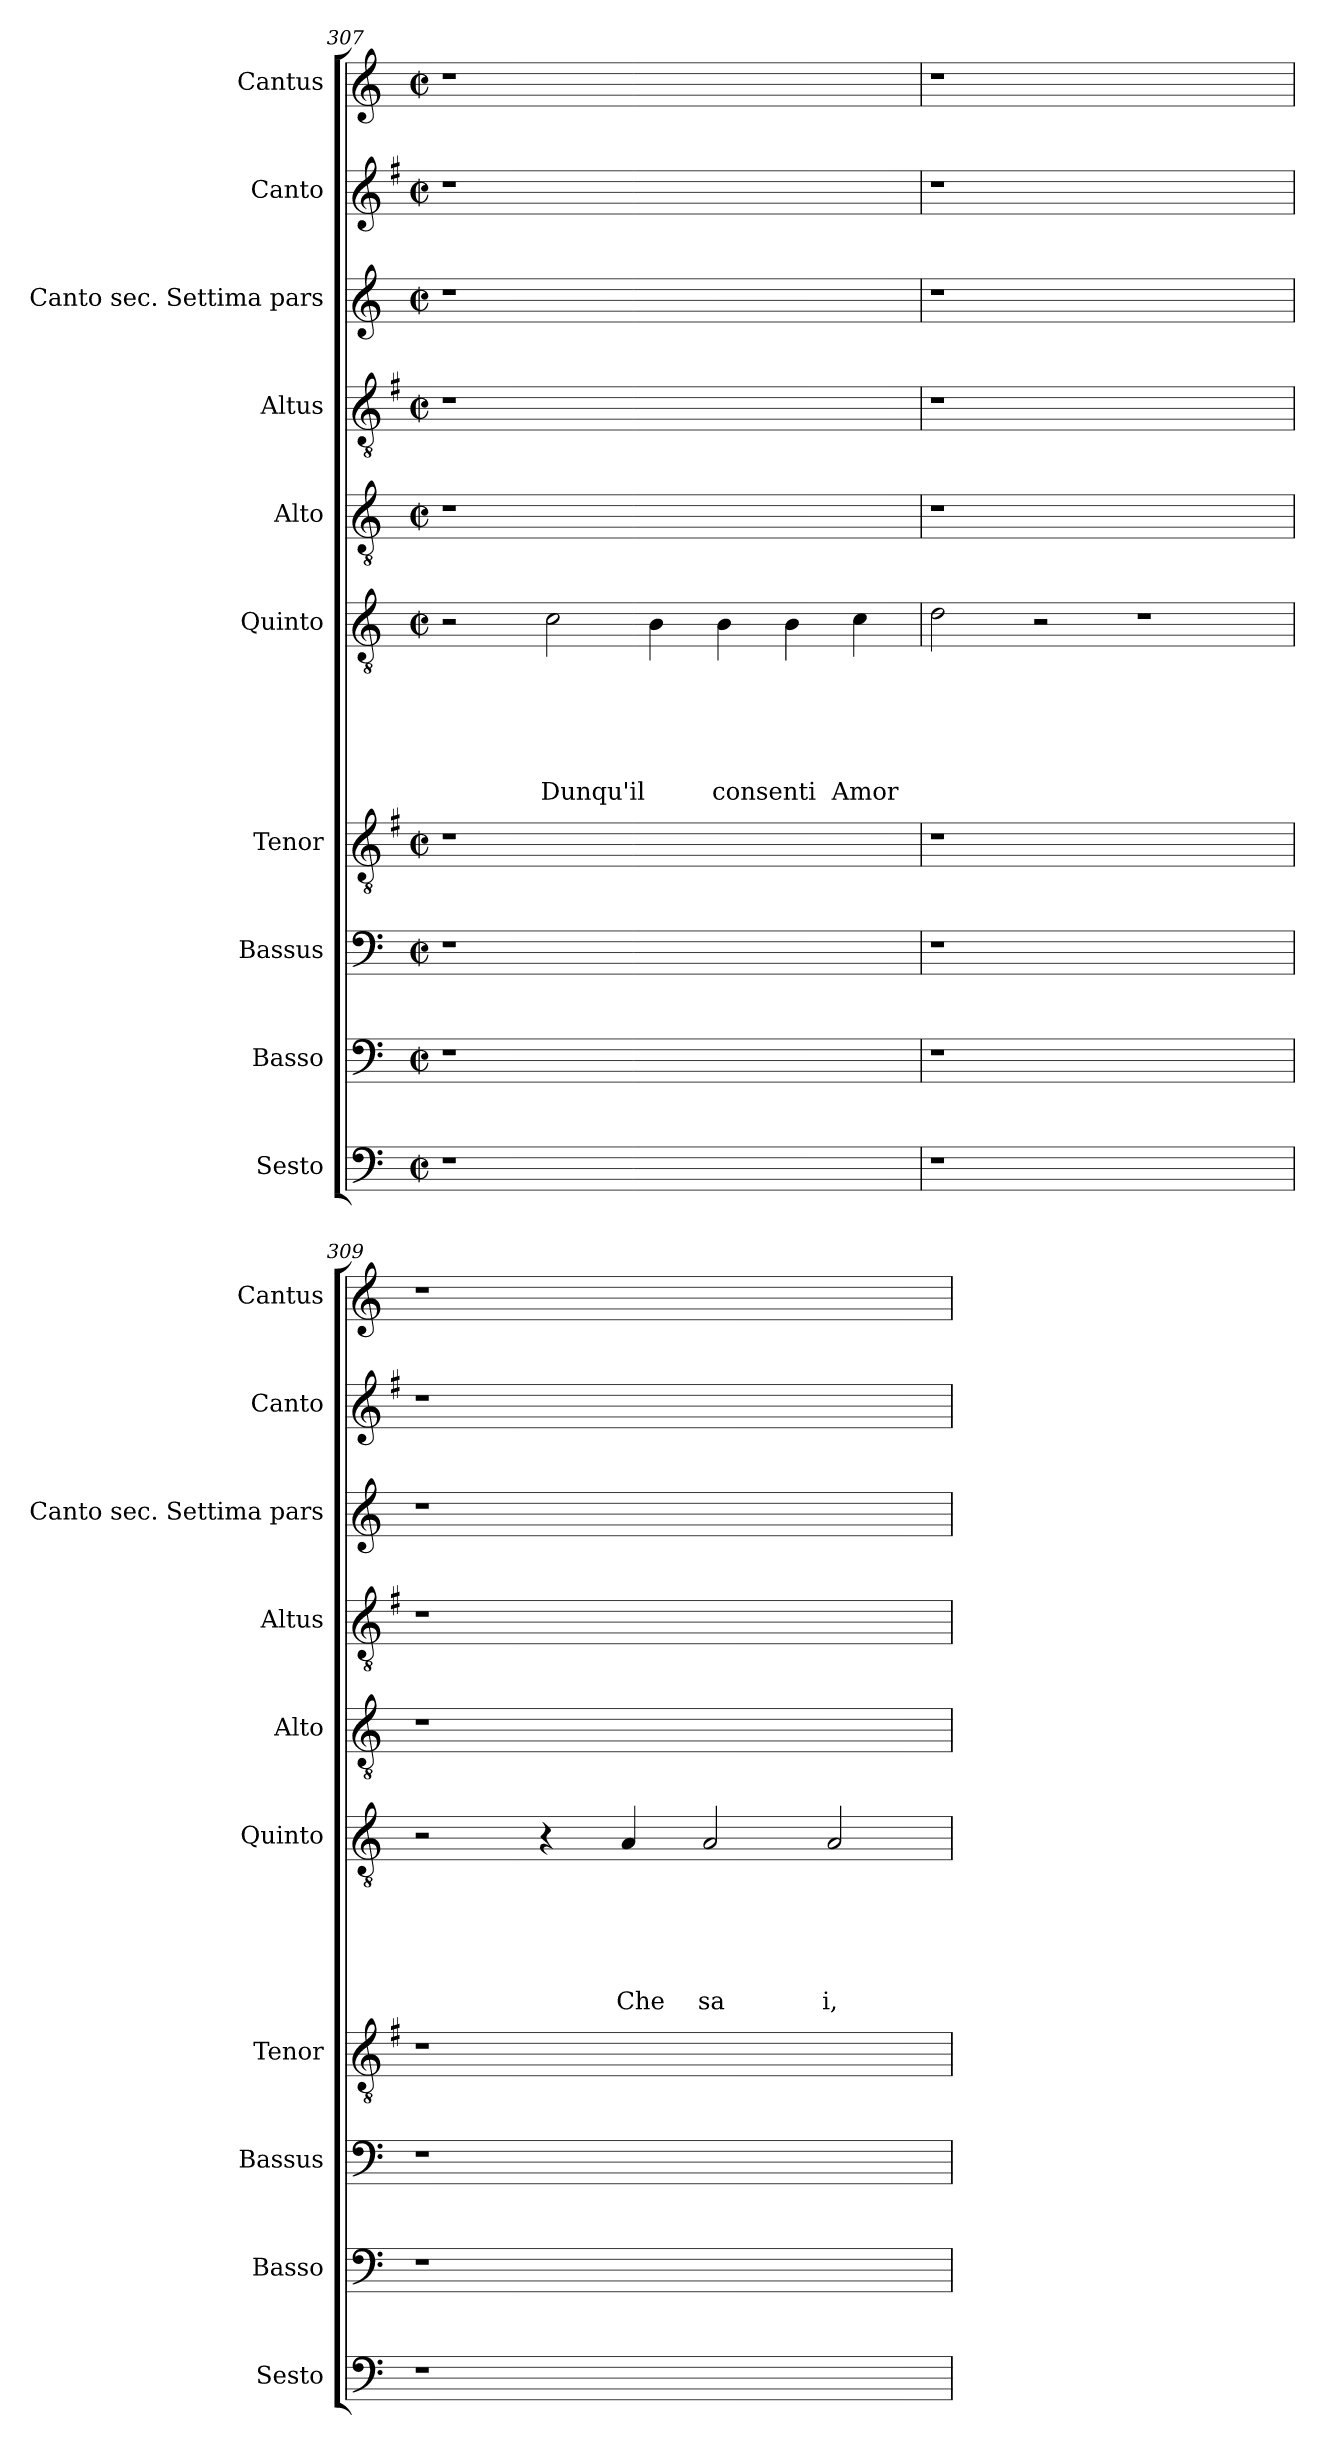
**kern	**kern	**kern	**kern	**kern	**text	**text	**text	**text	**text	**text	**kern	**kern	**kern	**kern	**kern
*part10	*part9	*part8	*part7	*part6	*part6	*part6	*part6	*part6	*part6	*part6	*part5	*part4	*part3	*part2	*part1
*staff10	*staff9	*staff8	*staff7	*staff6	*staff6	*staff6	*staff6	*staff6	*staff6	*staff6	*staff5	*staff4	*staff3	*staff2	*staff1
*I"Sesto	*I"Basso	*I"Bassus	*I"Tenor	*I"Quinto	*	*	*	*	*	*	*I"Alto	*I"Altus	*I"Canto sec. Settima pars	*I"Canto	*I"Cantus
*I'Sesto	*I'Basso	*I'Bassus	*I'Tenor	*I'Quinto	*	*	*	*	*	*	*I'Alto	*I'Altus	*I'Canto sec. Settima pars	*I'Canto	*I'Cantus
*clefF4	*clefF4	*clefF4	*clefGv2	*clefGv2	*	*	*	*	*	*	*clefGv2	*clefGv2	*clefG2	*clefG2	*clefG2
*k[]	*k[]	*k[]	*k[f#]	*k[]	*	*	*	*	*	*	*k[]	*k[f#]	*k[]	*k[f#]	*k[]
*C:	*C:	*C:	*G:	*C:	*	*	*	*	*	*	*C:	*G:	*C:	*G:	*C:
*M2/2	*M2/2	*M2/2	*M2/2	*M2/2	*	*	*	*	*	*	*M2/2	*M2/2	*M2/2	*M2/2	*M2/2
*met(c|)	*met(c|)	*met(c|)	*met(c|)	*met(c|)	*	*	*	*	*	*	*met(c|)	*met(c|)	*met(c|)	*met(c|)	*met(c|)
=307	=307	=307	=307	=307	=307	=307	=307	=307	=307	=307	=307	=307	=307	=307	=307
1r	1r	1r	1r	2r	.	.	.	.	.	.	1r	1r	1r	1r	1r
!	!	!	!	!	!	!	!	!	!	!LO:LY:b	!	!	!	!	!
.	.	.	.	2c\	.	.	.	.	.	Dunqu'il	.	.	.	.	.
1ryy	1ryy	1ryy	1ryy	4B\	.	.	.	.	.	.	1ryy	1ryy	1ryy	1ryy	1ryy
!	!	!	!	!	!	!	!	!	!	!LO:LY:b	!	!	!	!	!
.	.	.	.	4B\	.	.	.	.	.	consenti	.	.	.	.	.
.	.	.	.	4B\	.	.	.	.	.	.	.	.	.	.	.
!	!	!	!	!	!	!	!	!	!	!LO:LY:b	!	!	!	!	!
.	.	.	.	4c\	.	.	.	.	.	Amor	.	.	.	.	.
=308	=308	=308	=308	=308	=308	=308	=308	=308	=308	=308	=308	=308	=308	=308	=308
1r	1r	1r	1r	2d\	.	.	.	.	.	.	1r	1r	1r	1r	1r
.	.	.	.	2r	.	.	.	.	.	.	.	.	.	.	.
1ryy	1ryy	1ryy	1ryy	1r	.	.	.	.	.	.	1ryy	1ryy	1ryy	1ryy	1ryy
=309	=309	=309	=309	=309	=309	=309	=309	=309	=309	=309	=309	=309	=309	=309	=309
1r	1r	1r	1r	2r	.	.	.	.	.	.	1r	1r	1r	1r	1r
.	.	.	.	4r	.	.	.	.	.	.	.	.	.	.	.
!	!	!	!	!	!	!	!	!	!	!LO:LY:b	!	!	!	!	!
.	.	.	.	4A/	.	.	.	.	.	Che	.	.	.	.	.
!	!	!	!	!	!	!	!	!	!	!LO:LY:b	!	!	!	!	!
1ryy	1ryy	1ryy	1ryy	2A/	.	.	.	.	.	sa	1ryy	1ryy	1ryy	1ryy	1ryy
!	!	!	!	!	!	!	!	!	!	!LO:LY:b	!	!	!	!	!
.	.	.	.	2A/	.	.	.	.	.	i,	.	.	.	.	.
=	=	=	=	=	=	=	=	=	=	=	=	=	=	=	=
*-	*-	*-	*-	*-	*-	*-	*-	*-	*-	*-	*-	*-	*-	*-	*-
